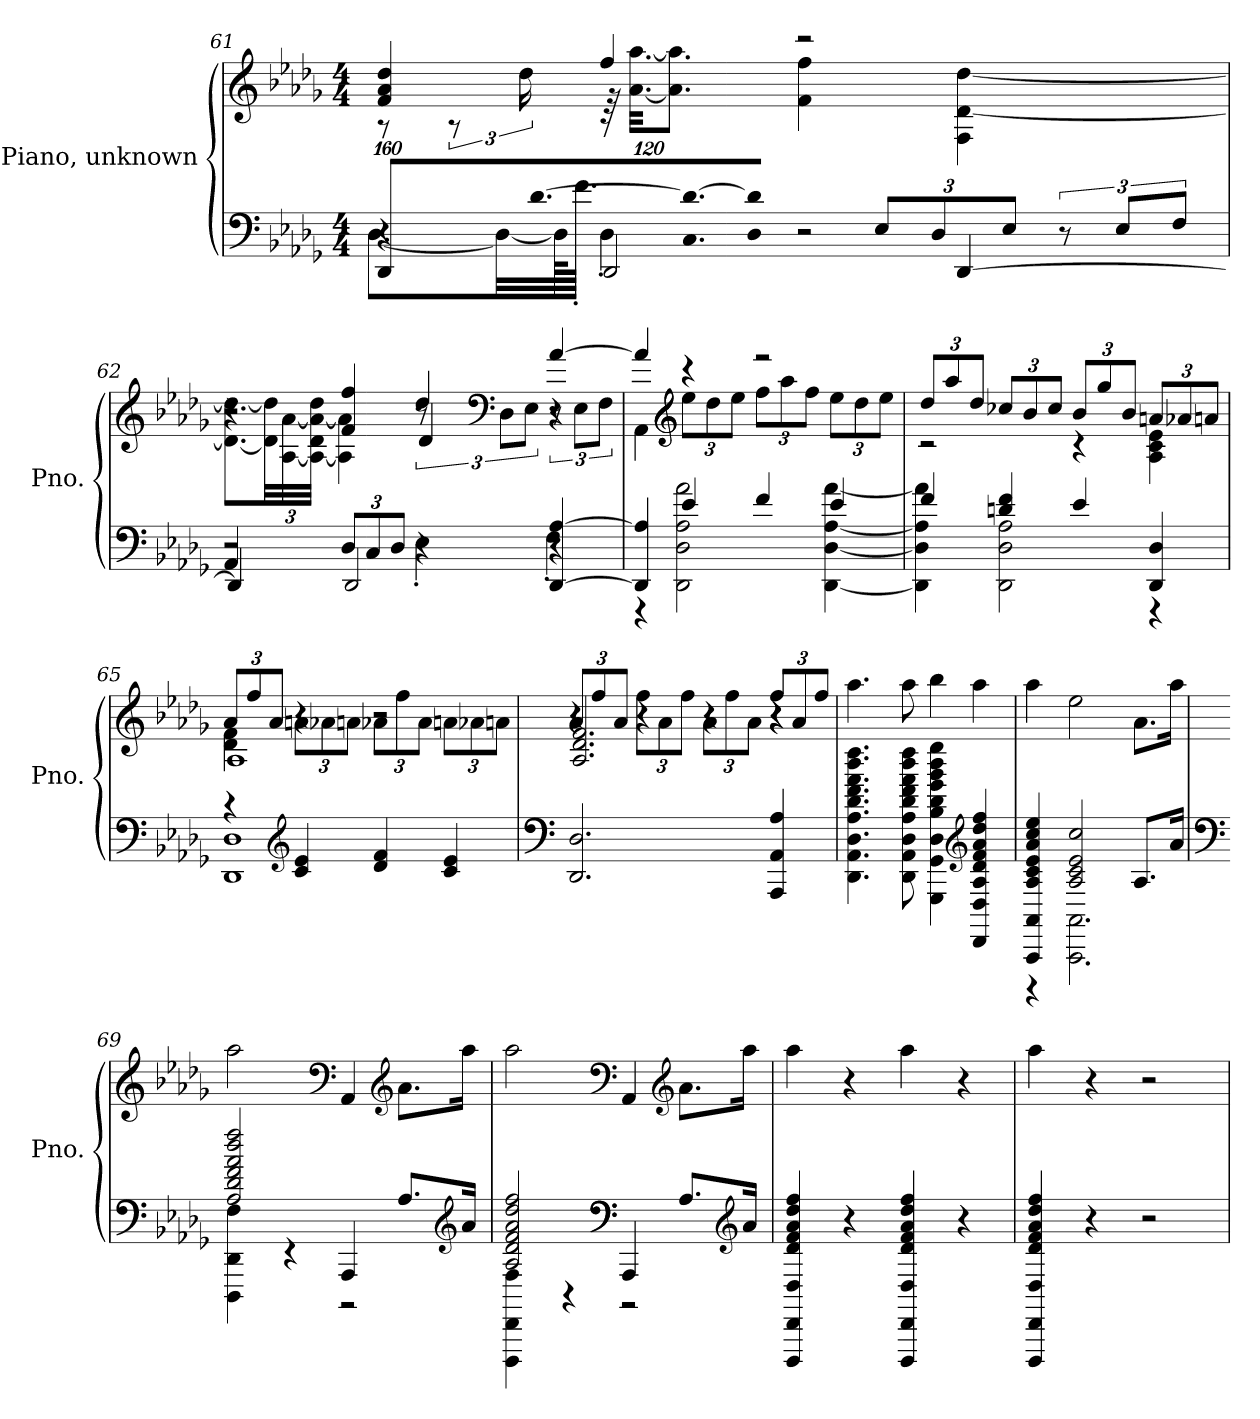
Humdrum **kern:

**kern	**kern
*part1	*part1
*staff2	*staff1
*I"Piano, unknown	*
*I'Pno.	*
!!LO:LB:g=z
*clefF4	*clefG2
*k[b-e-a-d-g-]	*k[b-e-a-d-g-]
*M4/4	*M4/4
*Xbrackettup	*
=61	=61
!LO:N:vis=8.	!
*^	*^
*	*^	*	*
640%137DD-/L	[8.D-\L	4r	4f/ 4a-/ 4dd-/	8r
.	.	.	.	12r
.	32D-\LL_	.	.	.
.	.	.	.	24dd-\
!LO:N:vis=16.	!	!	!	!
[960%103d-/L	.	.	.	.
.	128D-\KL]	.	.	.
.	64.f'\JJJJ	.	.	.
.	4D-'\	2DD-/	4ff/	64r
.	.	.	.	[32.a-\ [32.aa-\KKL
.	.	.	.	8.a-\] 8.aa-\]J
!LO:N:vis=16.	!	!	!	!
960%103C/ 960%103d-/_	.	.	.	.
!LO:N:vis=16	!	!	!	!
1920%137D-/ 1920%137d-/]JJ	.	.	.	.
12E-/L	2r	.	2r	4f\ 4ff\
12D-/	.	.	.	.
12E-/J	.	.	.	.
*brackettup	*	*	*	*
12r	.	[4DD-/	.	4F\ [4d-\ [4dd-\
12E-/L	.	.	.	.
12F/J	.	.	.	.
=62	=62	=62	=62	=62
*	*	*	*	*^
4AA-/	2r	4DD-/]	4r	8.d-\_ 8.dd-\_L	2r
*	*	*	*	*Xbrackettup	*
.	.	.	.	48d-\] 48dd-\]LL	.
.	.	.	.	[48A-\ [48a-\	.
.	.	.	.	48A-\_ 48d-\ 48a-\_ 48dd-\JJJ	.
*Xbrackettup	*	*	*	*	*
12D-/L	.	2DD-/	4f/ 4ff/	4A-\] 4a-\]	.
12C/	.	.	.	.	.
12D-/J	.	.	.	.	.
*	*	*	*	*brackettup	*
4r	4E-'\	.	4dd-/	12r	4d-/
*	*	*	*clefF4	*	*
.	.	.	.	12D-\L	.
.	.	.	.	12E-\J	.
[4DD-/ [4A-/	4F'\	4r	[4a-/	12r	4r
.	.	.	.	12E-\L	.
.	.	.	.	12F\J	.
*	*v	*v	*	*	*
*	*	*	*v	*v
!!LO:LB:g=z
=63	=63	=63	=63
4DD-/] 4A-/]	4r	4a-/]	4AA-\
*	*	*clefG2	*
*	*	*	*Xbrackettup
4e-/	2DD-\ 2D-\ 2A-\ 2a-\	4r	12ee-\L
.	.	.	12dd-\
.	.	.	12ee-\J
4f/	.	2r	12ff\L
.	.	.	12aa-\
.	.	.	12ff\J
4e-/	[4DD-\ [4D-\ [4A-\ [4a-\	.	12ee-\L
.	.	.	12dd-\
.	.	.	12ee-\J
=64	=64	=64	=64
4f/	4DD-\] 4D-\] 4A-\] 4a-\]	12dd-/L	2r
.	.	12aa-/	.
.	.	12dd-/J	.
4dn/ 4f/	2DD-\ 2D-\ 2A-\	12cc-X/L	.
.	.	12b-/	.
.	.	12cc-/J	.
4e-/	.	12b-/L	4r
.	.	12gg-/	.
.	.	12b-/J	.
4DD-/ 4D-/	4r	12an/L	4A-\ 4c\ 4e-\
.	.	12a-X/	.
.	.	12an/J	.
!!LO:LB:g=z
=65	=65	=65	=65
*	*	*	*^
4r	1DD- 1D-	12a-/L	4d-\ 4f\	1A-
.	.	12ff/	.	.
.	.	12a-/J	.	.
*clefG2	*	*	*	*
4c/ 4e-/	.	4r	12an\L	.
.	.	.	12a-X\	.
.	.	.	12an\J	.
4d-/ 4f/	.	2r	12a-X\L	.
.	.	.	12ff\	.
.	.	.	12a-\J	.
4c/ 4e-/	.	.	12an\L	.
.	.	.	12a-X\	.
.	.	.	12an\J	.
*v	*v	*	*	*
=66	=66	=66	=66
*clefF4	*	*	*
2.DD-/ 2.D-/	12a-/L	4r	2.A-/ 2.d-/ 2.f/
.	12ff/	.	.
.	12a-/J	.	.
.	4r	12ff\L	.
.	.	12a-\	.
.	.	12ff\J	.
.	4r	12a-\L	.
.	.	12ff\	.
.	.	12a-\J	.
4AAA-/ 4AA-/ 4A-/	12ff/L	4r	4r
.	12a-/	.	.
.	12ff/J	.	.
*	*v	*v	*v
=67	=67
4.DD-\ 4.AA-\ 4.D-\ 4.A-\ 4.d-\ 4.f\ 4.a-\ 4.dd-\ 4.ff\	4.aa-\
8DD-\ 8AA-\ 8D-\ 8A-\ 8d-\ 8f\ 8a-\ 8dd-\ 8ff\	8aa-\
4GGG-\ 4GG-\ 4D-\ 4B-\ 4d-\ 4g-\ 4b-\ 4dd-\ 4gg-\	4bb-\
*clefG2	*
4DD-/ 4D-/ 4A-/ 4d-/ 4f/ 4a-/ 4dd-/ 4ff/	4aa-\
!!LO:LB:g=z
=68	=68
*^	*
4AAA-/ 4AA-/ 4A-/ 4c/ 4e-/ 4a-/ 4cc/ 4ee-/	4r	4aa-\
2A-/ 2c/ 2e-/ 2cc/	2.AAA-\ 2.AA-\	2ee-\
8.A-/L	.	8.a-\L
16a-/Jk	.	16aa-\Jk
=69	=69	=69
*clefF4	*	*
2A-/ 2d-/ 2f/ 2a-/ 2dd-/ 2ff/	4DDD-\ 4DD-\ 4F\	2aa-\
.	4r	.
*	*	*clefF4
4AAA-/	2r	4AA-/
*	*	*clefG2
8.A-/L	.	8.a-\L
*clefG2	*	*
16a-/Jk	.	16aa-\Jk
=70	=70	=70
2A-/ 2d-/ 2f/ 2a-/ 2dd-/ 2ff/	4DDD-\ 4DD-\ 4F\	2aa-\
.	4r	.
*clefF4	*	*clefF4
4AAA-/	2r	4AA-/
*	*	*clefG2
8.A-/L	.	8.a-\L
*clefG2	*	*
16a-/Jk	.	16aa-\Jk
*v	*v	*
=71	=71
4DDD-/ 4DD-/ 4D-/ 4d-/ 4f/ 4a-/ 4dd-/ 4ff/	4aa-\
4r	4r
4DDD-/ 4DD-/ 4D-/ 4d-/ 4f/ 4a-/ 4dd-/ 4ff/	4aa-\
4r	4r
=72	=72
4DDD-/ 4DD-/ 4D-/ 4d-/ 4f/ 4a-/ 4dd-/ 4ff/	4aa-\
4r	4r
2r	2r
=	=
*-	*-
